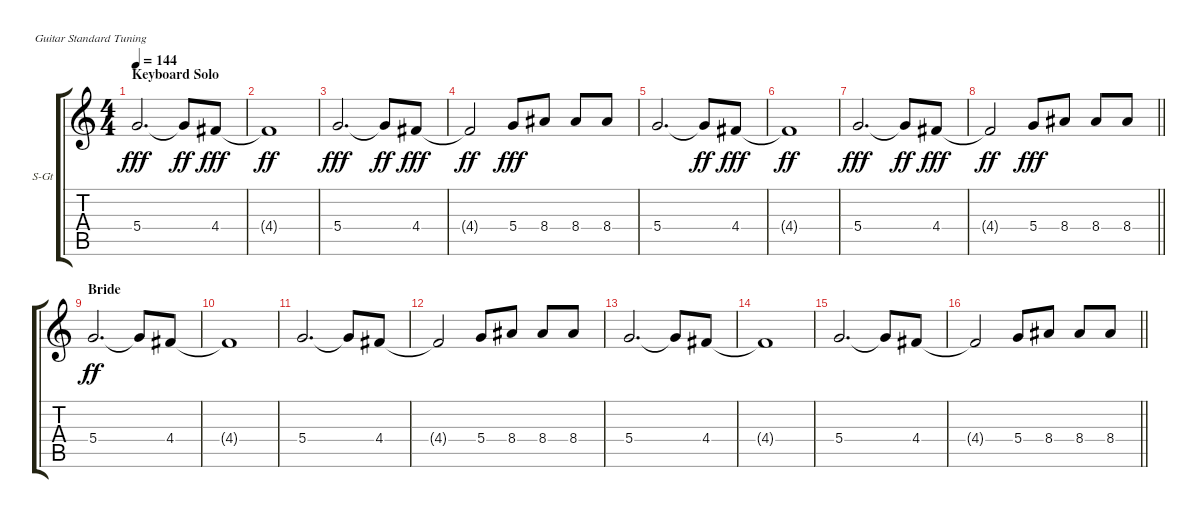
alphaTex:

\bracketExtendMode groupsimilarinstruments
\firstSystemTrackNameOrientation horizontal
\otherSystemsTrackNameOrientation horizontal
\track ("Flake 3" "S-Gt") {instrument pad4choir}
\staff {score tabs}
\tuning (E4 B3 G3 D3 A2 E2)
\displaytranspose 12
\ts (4 4)
\section ("" "Keyboard Solo")
\tempo 144
\clef g2
\ks c
5.4.2{d dy fff} 5.4{t}.8{dy ff} 4.4.8{dy fff} |
4.4{t}.1{dy ff} |
5.4.2{d dy fff} 5.4{t}.8{dy ff} 4.4.8{dy fff} |
4.4{t}.2{dy ff} 5.4.8{dy fff} 8.4.8 8.4.8 8.4.8 |
5.4.2{d} 5.4{t}.8{dy ff} 4.4.8{dy fff} |
4.4{t}.1{dy ff} |
5.4.2{d dy fff} 5.4{t}.8{dy ff} 4.4.8{dy fff} |
\barLineRight lightlight
4.4{t}.2{dy ff} 5.4.8{dy fff} 8.4.8 8.4.8 8.4.8 |
\section ("" "Bride")
5.4.2{d dy ff} 5.4{t}.8 4.4.8 |
4.4{t}.1 |
5.4.2{d} 5.4{t}.8 4.4.8 |
4.4{t}.2 5.4.8 8.4.8 8.4.8 8.4.8 |
5.4.2{d} 5.4{t}.8 4.4.8 |
4.4{t}.1 |
5.4.2{d} 5.4{t}.8 4.4.8 |
\barLineRight lightlight
4.4{t}.2 5.4.8 8.4.8 8.4.8 8.4.8
